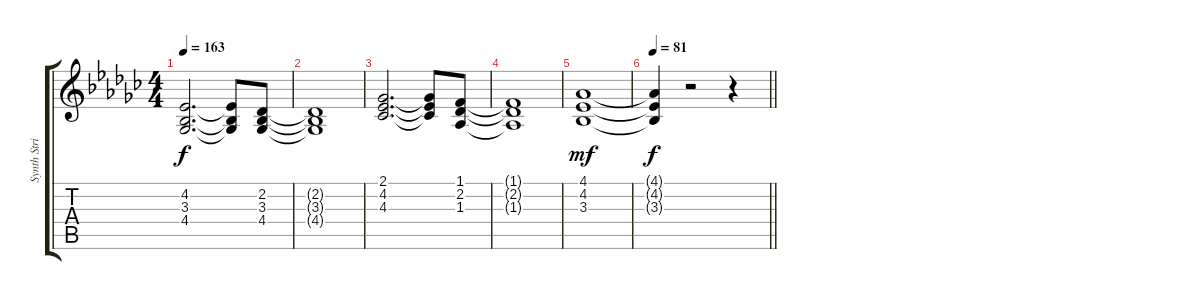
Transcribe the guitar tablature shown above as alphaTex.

\track ("Synth Strings 1" "Synth Stri") {instrument stringensemble1}
\staff {score tabs}
\tuning (E4 B3 G3 D3 A2 E2) {hide}
\ts (4 4)
\tempo 163
\clef g2
\ks gb
(4.2{t} 3.3{t} 4.4{t}).2{d dy f} (4.2{t} 3.3{t} 4.4{t}).8 (2.2 3.3 4.4).8 |
(2.2{t} 3.3{t} 4.4{t}).1 |
(2.1 4.2 4.3).2{d} (2.1{t} 4.2{t} 4.3{t}).8 (1.1 2.2 1.3).8 |
(1.1{t} 2.2{t} 1.3{t}).1 |
(4.1 4.2 3.3).1{dy mf} |
\tempo 81
\barLineRight lightlight
(4.1{t} 4.2{t} 3.3{t}).4{dy f} r.2 r.4
